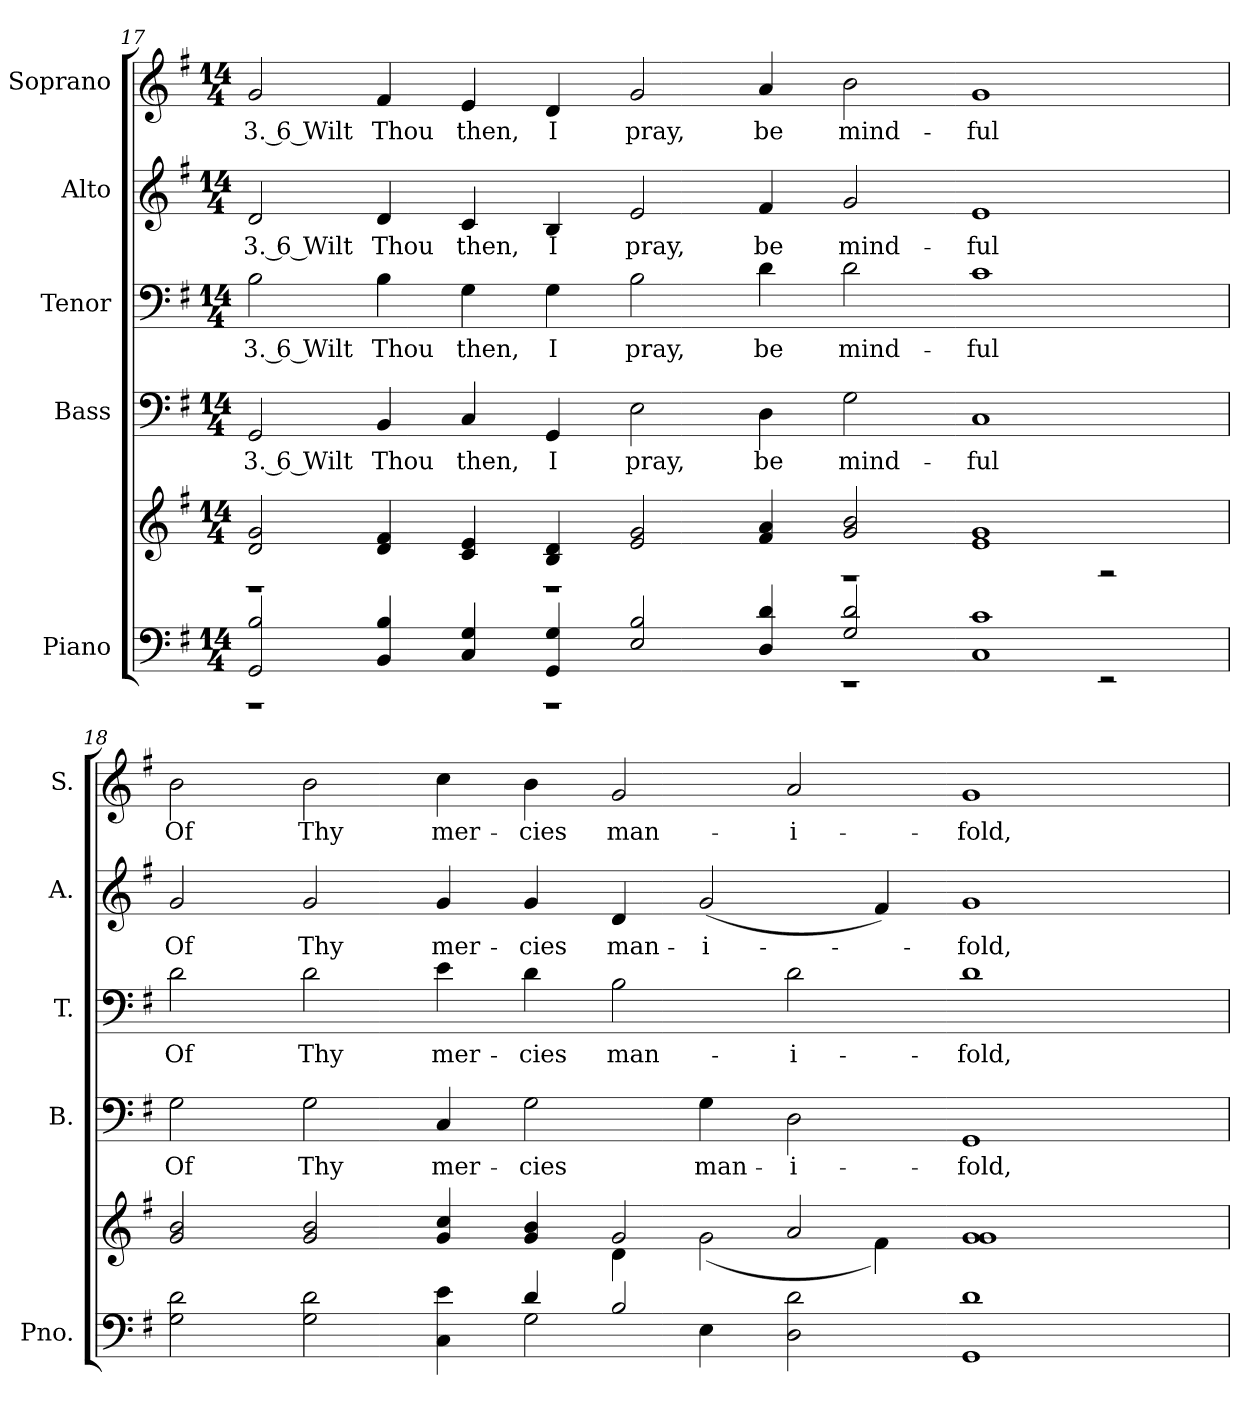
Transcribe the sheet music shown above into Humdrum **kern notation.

**kern	**kern	**kern	**text	**kern	**text	**kern	**text	**kern	**text
*part5	*part5	*part4	*part4	*part3	*part3	*part2	*part2	*part1	*part1
*staff6	*staff5	*staff4	*staff4	*staff3	*staff3	*staff2	*staff2	*staff1	*staff1
*I"Piano	*	*I"Bass	*	*I"Tenor	*	*I"Alto	*	*I"Soprano	*
*I'Pno.	*	*I'B.	*	*I'T.	*	*I'A.	*	*I'S.	*
!!LO:PB:g=z
*clefF4	*clefG2	*clefF4	*	*clefF4	*	*clefG2	*	*clefG2	*
*k[f#]	*k[f#]	*k[f#]	*	*k[f#]	*	*k[f#]	*	*k[f#]	*
*G:	*G:	*G:	*	*G:	*	*G:	*	*G:	*
*M14/4	*M14/4	*M14/4	*	*M14/4	*	*M14/4	*	*M14/4	*
=17	=17	=17	=17	=17	=17	=17	=17	=17	=17
*^	*^	*	*	*	*	*	*	*	*
!	!	!	!	!	!LO:LY:b:color=#000000	!	!	!	!	!	!
!	!	!	!	!	!	!	!LO:LY:b:color=#000000	!	!	!	!
!	!	!	!	!	!	!	!	!	!LO:LY:b:color=#000000	!	!
!	!	!	!	!	!	!	!	!	!	!	!LO:LY:b:color=#000000
2GGi/ 2Bi	1r	2di/ 2gi	1r	2GGi/	3. 6 Wilt	2Bi\	3. 6 Wilt	2di/	3. 6 Wilt	2gi/	3. 6 Wilt
!	!	!	!	!	!LO:LY:b:color=#000000	!	!	!	!	!	!
!	!	!	!	!	!	!	!LO:LY:b:color=#000000	!	!	!	!
!	!	!	!	!	!	!	!	!	!LO:LY:b:color=#000000	!	!
!	!	!	!	!	!	!	!	!	!	!	!LO:LY:b:color=#000000
4BBi/ 4Bi	.	4di/ 4f#i	.	4BBi/	Thou	4Bi\	Thou	4di/	Thou	4f#i/	Thou
!	!	!	!	!	!LO:LY:b:color=#000000	!	!	!	!	!	!
!	!	!	!	!	!	!	!LO:LY:b:color=#000000	!	!	!	!
!	!	!	!	!	!	!	!	!	!LO:LY:b:color=#000000	!	!
!	!	!	!	!	!	!	!	!	!	!	!LO:LY:b:color=#000000
4Ci/ 4Gi	.	4ci/ 4ei	.	4Ci/	then,	4Gi\	then,	4ci/	then,	4ei/	then,
!	!	!	!	!	!LO:LY:b:color=#000000	!	!	!	!	!	!
!	!	!	!	!	!	!	!LO:LY:b:color=#000000	!	!	!	!
!	!	!	!	!	!	!	!	!	!LO:LY:b:color=#000000	!	!
!	!	!	!	!	!	!	!	!	!	!	!LO:LY:b:color=#000000
4GGi/ 4Gi	1r	4Bi/ 4di	1r	4GGi/	I	4Gi\	I	4Bi/	I	4di/	I
!	!	!	!	!	!LO:LY:b:color=#000000	!	!	!	!	!	!
!	!	!	!	!	!	!	!LO:LY:b:color=#000000	!	!	!	!
!	!	!	!	!	!	!	!	!	!LO:LY:b:color=#000000	!	!
!	!	!	!	!	!	!	!	!	!	!	!LO:LY:b:color=#000000
2Ei/ 2Bi	.	2ei/ 2gi	.	2Ei\	pray,	2Bi\	pray,	2ei/	pray,	2gi/	pray,
!	!	!	!	!	!LO:LY:b:color=#000000	!	!	!	!	!	!
!	!	!	!	!	!	!	!LO:LY:b:color=#000000	!	!	!	!
!	!	!	!	!	!	!	!	!	!LO:LY:b:color=#000000	!	!
!	!	!	!	!	!	!	!	!	!	!	!LO:LY:b:color=#000000
4Di/ 4di	.	4f#i/ 4ai	.	4Di\	be	4di\	be	4f#i/	be	4ai/	be
!	!	!	!	!	!LO:LY:b:color=#000000	!	!	!	!	!	!
!	!	!	!	!	!	!	!LO:LY:b:color=#000000	!	!	!	!
!	!	!	!	!	!	!	!	!	!LO:LY:b:color=#000000	!	!
!	!	!	!	!	!	!	!	!	!	!	!LO:LY:b:color=#000000
2Gi/ 2di	1r	2gi/ 2bi	1r	2Gi\	mind-	2di\	mind-	2gi/	mind-	2bi\	mind-
!	!	!	!	!	!LO:LY:b:color=#000000	!	!	!	!	!	!
!	!	!	!	!	!	!	!LO:LY:b:color=#000000	!	!	!	!
!	!	!	!	!	!	!	!	!	!LO:LY:b:color=#000000	!	!
!	!	!	!	!	!	!	!	!	!	!	!LO:LY:b:color=#000000
1Ci 1ci	.	1ei 1gi	.	1Ci	-ful	1ci	-ful	1ei	-ful	1gi	-ful
.	2r	.	2r	.	.	.	.	.	.	.	.
=18	=18	=18	=18	=18	=18	=18	=18	=18	=18	=18	=18
!	!	!	!	!	!LO:LY:b:color=#000000	!	!	!	!	!	!
!	!	!	!	!	!	!	!LO:LY:b:color=#000000	!	!	!	!
!	!	!	!	!	!	!	!	!	!LO:LY:b:color=#000000	!	!
!	!	!	!	!	!	!	!	!	!	!	!LO:LY:b:color=#000000
2Gi\ 2di	1ryy	2gi/ 2bi	1ryy	2Gi\	Of	2di\	Of	2gi/	Of	2bi\	Of
!	!	!	!	!	!LO:LY:b:color=#000000	!	!	!	!	!	!
!	!	!	!	!	!	!	!LO:LY:b:color=#000000	!	!	!	!
!	!	!	!	!	!	!	!	!	!LO:LY:b:color=#000000	!	!
!	!	!	!	!	!	!	!	!	!	!	!LO:LY:b:color=#000000
2Gi\ 2di	.	2gi/ 2bi	.	2Gi\	Thy	2di\	Thy	2gi/	Thy	2bi\	Thy
!	!	!	!	!	!LO:LY:b:color=#000000	!	!	!	!	!	!
!	!	!	!	!	!	!	!LO:LY:b:color=#000000	!	!	!	!
!	!	!	!	!	!	!	!	!	!LO:LY:b:color=#000000	!	!
!	!	!	!	!	!	!	!	!	!	!	!LO:LY:b:color=#000000
4Ci\ 4ei	4ryy	4gi/ 4cci	2ryy	4Ci/	mer-	4ei\	mer-	4gi/	mer-	4cci\	mer-
!	!	!	!	!	!LO:LY:b:color=#000000	!	!	!	!	!	!
!	!	!	!	!	!	!	!LO:LY:b:color=#000000	!	!	!	!
!	!	!	!	!	!	!	!	!	!LO:LY:b:color=#000000	!	!
!	!	!	!	!	!	!	!	!	!	!	!LO:LY:b:color=#000000
4di/	2Gi\	4gi/ 4bi	.	2Gi\	-cies	4di\	-cies	4gi/	-cies	4bi\	-cies
!	!	!	!	!	!	!	!LO:LY:b:color=#000000	!	!	!	!
!	!	!	!	!	!	!	!	!	!LO:LY:b:color=#000000	!	!
!	!	!	!	!	!	!	!	!	!	!	!LO:LY:b:color=#000000
2Bi/	.	2gi/	4di\	.	.	2Bi\	man-	4di/	man-	2gi/	man-
!	!	!	!	!	!LO:LY:b:color=#000000	!	!	!	!	!	!
!	!	!	!	!	!	!	!	!	!LO:LY:b:color=#000000	!	!
.	4Ei\	.	(2gi\	4Gi\	man-	.	.	(2gi/	-i-	.	.
!	!	!	!	!	!LO:LY:b:color=#000000	!	!	!	!	!	!
!	!	!	!	!	!	!	!LO:LY:b:color=#000000	!	!	!	!
!	!	!	!	!	!	!	!	!	!	!	!LO:LY:b:color=#000000
2Di\ 2di	1ryy	2ai/	.	2Di\	-i-	2di\	-i-	.	.	2ai/	-i-
.	.	.	4f#i\)	.	.	.	.	4f#i/)	.	.	.
!	!	!	!	!	!LO:LY:b:color=#000000	!	!	!	!	!	!
!	!	!	!	!	!	!	!LO:LY:b:color=#000000	!	!	!	!
!	!	!	!	!	!	!	!	!	!LO:LY:b:color=#000000	!	!
!	!	!	!	!	!	!	!	!	!	!	!LO:LY:b:color=#000000
1GGi 1di	.	1gi 1gi	2ryy	1GGi	-fold,	1di	-fold,	1gi	-fold,	1gi	-fold,
.	2ryy	.	2ryy	.	.	.	.	.	.	.	.
*v	*v	*	*	*	*	*	*	*	*	*	*
*	*v	*v	*	*	*	*	*	*	*	*
=	=	=	=	=	=	=	=	=	=
*-	*-	*-	*-	*-	*-	*-	*-	*-	*-
